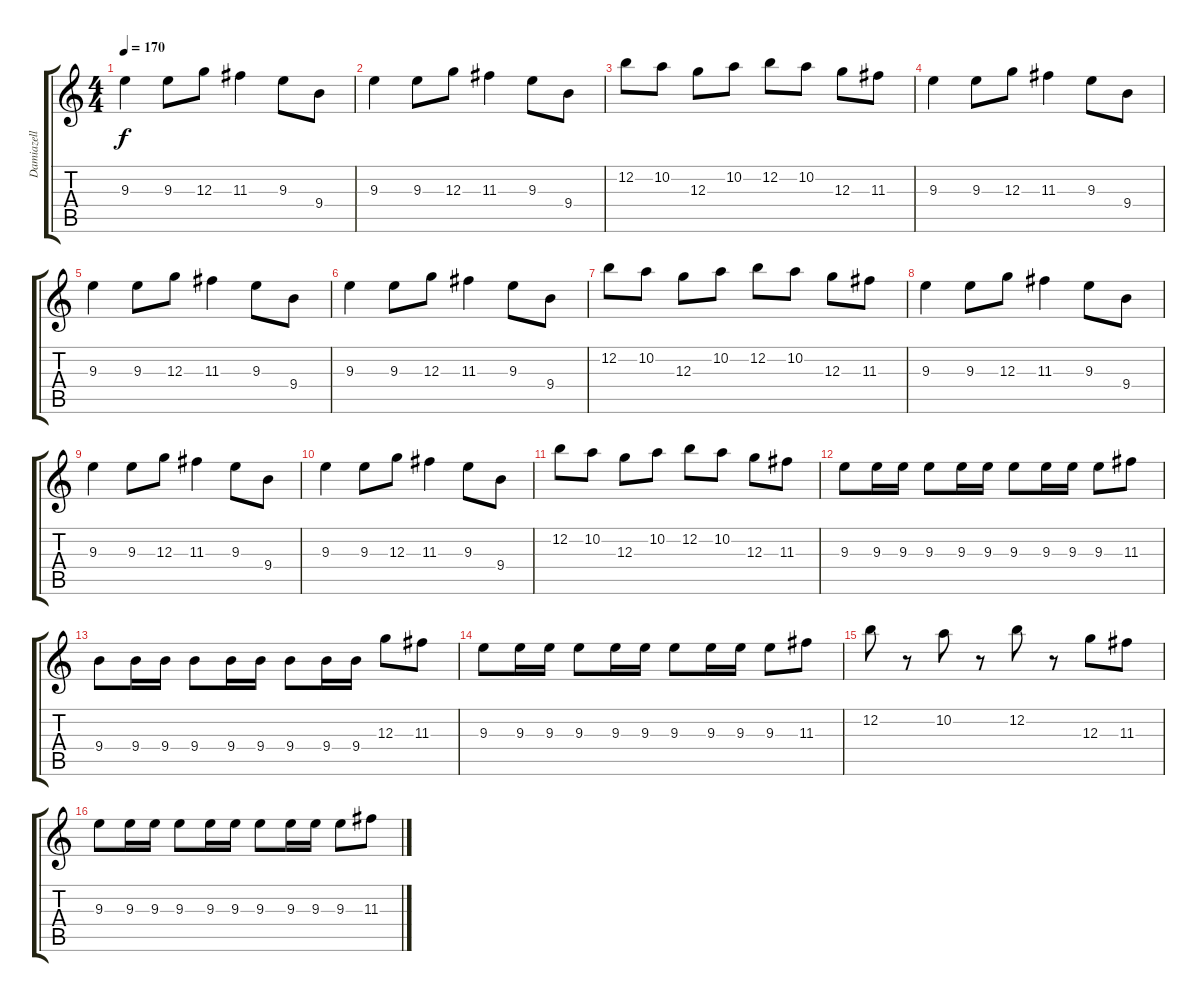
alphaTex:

\track ("Damiazell" "Damiazell") {instrument distortionguitar}
\staff {score tabs}
\tuning (E4 B3 G3 D3 A2 E2) {hide}
\ts (4 4)
\tempo 170
\clef g2
\ks c
9.3.4{dy f} 9.3.8 12.3.8 11.3.4 9.3.8 9.4.8 |
9.3.4 9.3.8 12.3.8 11.3.4 9.3.8 9.4.8 |
12.2.8 10.2.8 12.3.8 10.2.8 12.2.8 10.2.8 12.3.8 11.3.8 |
9.3.4 9.3.8 12.3.8 11.3.4 9.3.8 9.4.8 |
9.3.4 9.3.8 12.3.8 11.3.4 9.3.8 9.4.8 |
9.3.4 9.3.8 12.3.8 11.3.4 9.3.8 9.4.8 |
12.2.8 10.2.8 12.3.8 10.2.8 12.2.8 10.2.8 12.3.8 11.3.8 |
9.3.4 9.3.8 12.3.8 11.3.4 9.3.8 9.4.8 |
9.3.4 9.3.8 12.3.8 11.3.4 9.3.8 9.4.8 |
9.3.4 9.3.8 12.3.8 11.3.4 9.3.8 9.4.8 |
12.2.8 10.2.8 12.3.8 10.2.8 12.2.8 10.2.8 12.3.8 11.3.8 |
9.3.8 9.3.16 9.3.16 9.3.8 9.3.16 9.3.16 9.3.8 9.3.16 9.3.16 9.3.8 11.3.8 |
9.4.8 9.4.16 9.4.16 9.4.8 9.4.16 9.4.16 9.4.8 9.4.16 9.4.16 12.3.8 11.3.8 |
9.3.8 9.3.16 9.3.16 9.3.8 9.3.16 9.3.16 9.3.8 9.3.16 9.3.16 9.3.8 11.3.8 |
12.2.8 r.8 10.2.8 r.8 12.2.8 r.8 12.3.8 11.3.8 |
9.3.8 9.3.16 9.3.16 9.3.8 9.3.16 9.3.16 9.3.8 9.3.16 9.3.16 9.3.8 11.3.8
